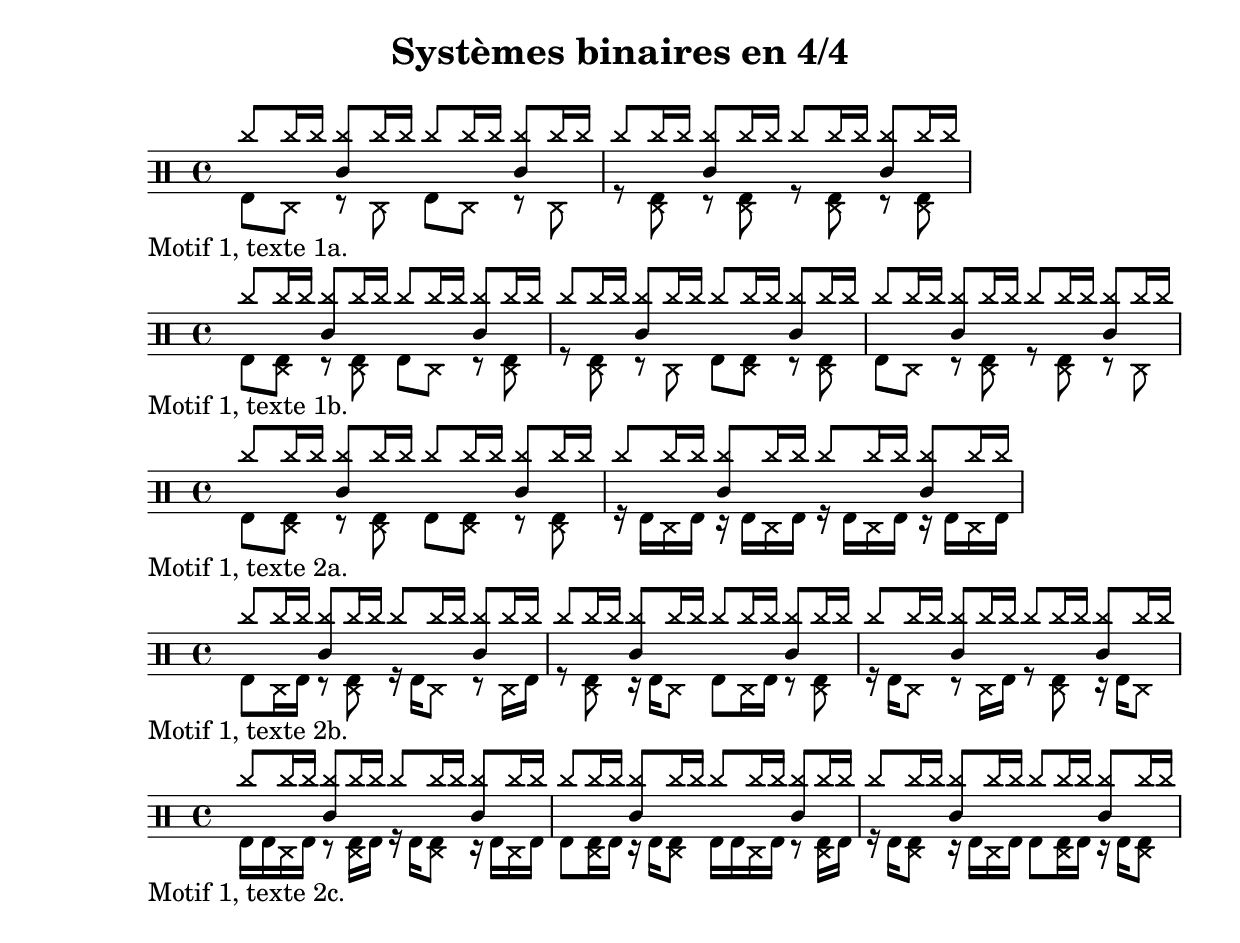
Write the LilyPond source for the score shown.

\version "2.22.1"
\language français
\include "../../0_drum_style_perso.ly"


\header {
  title = "Systèmes binaires en 4/4"
  composer = " "
}


up = \drummode {
  cymr8 cymr16 cymr <sn cymr>8 cymr16 cymr cymr8 cymr16 cymr <sn cymr>8 cymr16 cymr
  cymr8 cymr16 cymr <sn cymr>8 cymr16 cymr cymr8 cymr16 cymr <sn cymr>8 cymr16 cymr
}
down = \drummode {
  bd8 hhp r hhp bd hhp r hhp
  r <hhp bd> r <hhp bd> r <hhp bd> r <hhp bd>
}
\score {
  <<
		\new DrumStaff
	<<
	  \set DrumStaff.drumStyleTable = #(alist->hash-table mydrums)
	  \new DrumVoice { \voiceOne \up }
	  \new DrumVoice { \voiceTwo \down }
	>>
	\addlyrics { "Motif 1, texte 1a." }
  >>
}

up = \drummode {
  cymr8 cymr16 cymr <sn cymr>8 cymr16 cymr cymr8 cymr16 cymr <sn cymr>8 cymr16 cymr
  cymr8 cymr16 cymr <sn cymr>8 cymr16 cymr cymr8 cymr16 cymr <sn cymr>8 cymr16 cymr
  cymr8 cymr16 cymr <sn cymr>8 cymr16 cymr cymr8 cymr16 cymr <sn cymr>8 cymr16 cymr
}
down = \drummode {
  bd8 <hhp bd> r <hhp bd> bd hhp r <hhp bd>
  r <hhp bd> r hhp bd <hhp bd> r <hhp bd>
  bd hhp r <hhp bd> r <hhp bd> r hhp
}
\score {
  <<
		\new DrumStaff
	<<
	  \set DrumStaff.drumStyleTable = #(alist->hash-table mydrums)
	  \new DrumVoice { \voiceOne \up }
	  \new DrumVoice { \voiceTwo \down }
	>>
	\addlyrics { "Motif 1, texte 1b." }
  >>
}

up = \drummode {
  cymr8 cymr16 cymr <sn cymr>8 cymr16 cymr cymr8 cymr16 cymr <sn cymr>8 cymr16 cymr
  cymr8 cymr16 cymr <sn cymr>8 cymr16 cymr cymr8 cymr16 cymr <sn cymr>8 cymr16 cymr
}
down = \drummode {
  bd8 <hhp bd> r <hhp bd> bd <hhp bd> r <hhp bd>
  r16 bd hhp bd r bd hhp bd r bd hhp bd r bd hhp bd
}
\score {
  <<
		\new DrumStaff
	<<
	  \set DrumStaff.drumStyleTable = #(alist->hash-table mydrums)
	  \new DrumVoice { \voiceOne \up }
	  \new DrumVoice { \voiceTwo \down }
	>>
	\addlyrics { "Motif 1, texte 2a." }
  >>
}

up = \drummode {
  cymr8 cymr16 cymr <sn cymr>8 cymr16 cymr cymr8 cymr16 cymr <sn cymr>8 cymr16 cymr
  cymr8 cymr16 cymr <sn cymr>8 cymr16 cymr cymr8 cymr16 cymr <sn cymr>8 cymr16 cymr
  cymr8 cymr16 cymr <sn cymr>8 cymr16 cymr cymr8 cymr16 cymr <sn cymr>8 cymr16 cymr
}
down = \drummode {
  bd8 hhp16 bd16 r8 <hhp bd> r16 bd hhp8 r8 hhp16 bd
  r8 <hhp bd> r16 bd hhp8 bd8 hhp16 bd16 r8 <hhp bd>
  r16 bd hhp8 r8 hhp16 bd r8 <hhp bd> r16 bd hhp8
  }
\score {
  <<
		\new DrumStaff
	<<
	  \set DrumStaff.drumStyleTable = #(alist->hash-table mydrums)
	  \new DrumVoice { \voiceOne \up }
	  \new DrumVoice { \voiceTwo \down }
	>>
	\addlyrics { "Motif 1, texte 2b." }
  >>
}

up = \drummode {
  cymr8 cymr16 cymr <sn cymr>8 cymr16 cymr cymr8 cymr16 cymr <sn cymr>8 cymr16 cymr
  cymr8 cymr16 cymr <sn cymr>8 cymr16 cymr cymr8 cymr16 cymr <sn cymr>8 cymr16 cymr
  cymr8 cymr16 cymr <sn cymr>8 cymr16 cymr cymr8 cymr16 cymr <sn cymr>8 cymr16 cymr
}
down = \drummode {
  bd16 bd hhp bd r8 <hhp bd>16 bd r bd <hhp bd>8 r16 bd hhp bd
  bd8 <hhp bd>16 bd r bd <hhp bd>8 bd16 bd hhp bd r8 <hhp bd>16 bd
  r bd <hhp bd>8 r16 bd hhp bd bd8 <hhp bd>16 bd r bd <hhp bd>8
  }
\score {
  <<
		\new DrumStaff
	<<
	  \set DrumStaff.drumStyleTable = #(alist->hash-table mydrums)
	  \new DrumVoice { \voiceOne \up }
	  \new DrumVoice { \voiceTwo \down }
	>>
	\addlyrics { "Motif 1, texte 2c." }
  >>
}
